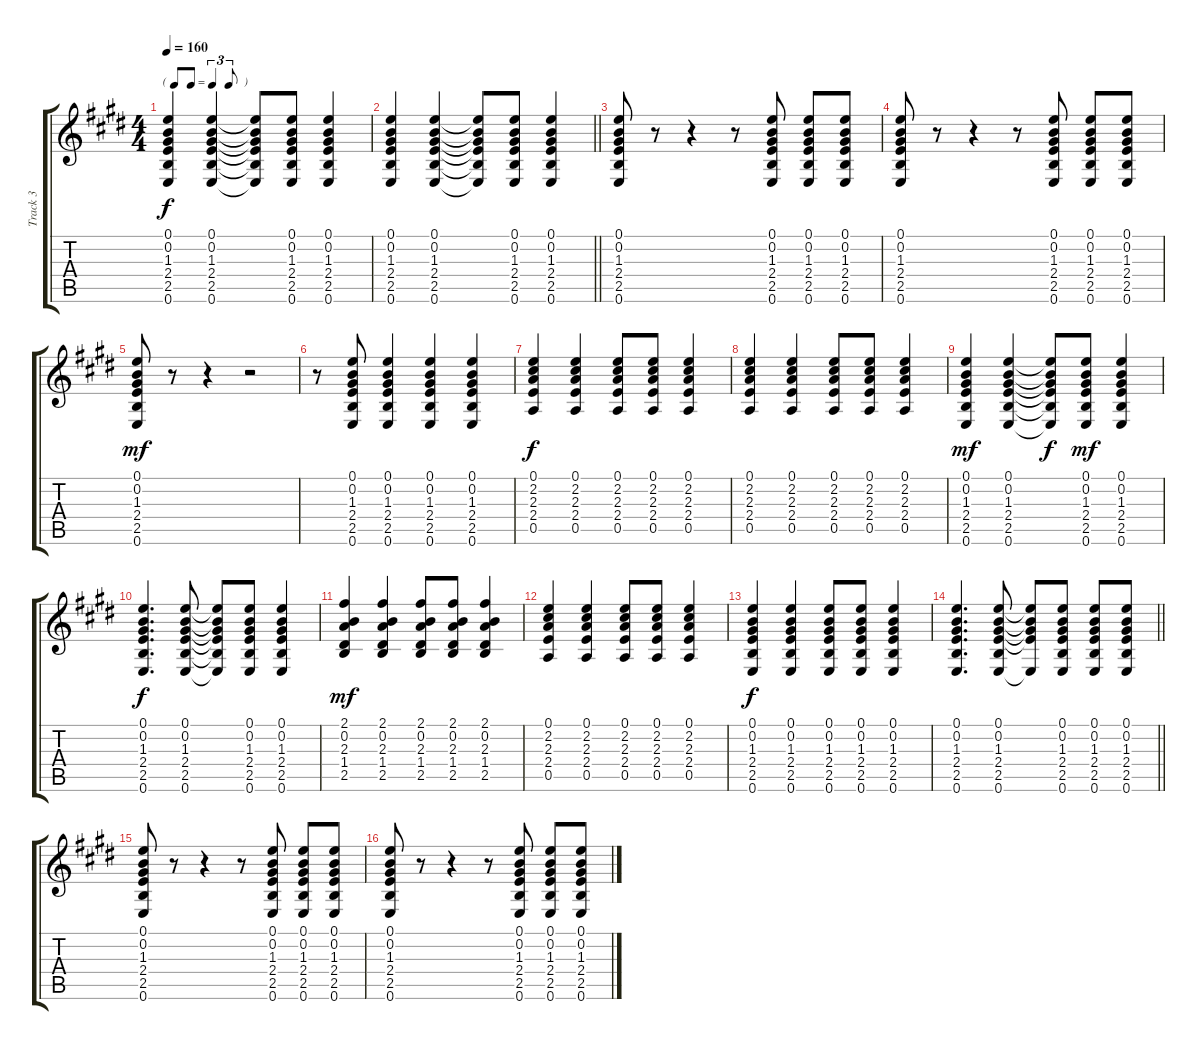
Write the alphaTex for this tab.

\track ("Track 3" "Track 3") {instrument acousticguitarsteel}
\staff {score tabs}
\tuning (E4 B3 G3 D3 A2 E2) {hide}
\ts (4 4)
\tf triplet8th
\tempo 160
\clef g2
\ks e
(0.1 0.2 1.3 2.4 2.5 0.6).4{dy f} (0.1 0.2 1.3 2.4 2.5 0.6).4 (0.1{t} 0.2{t} 1.3{t} 2.4{t} 2.5{t} 0.6{t}).8 (0.1 0.2 1.3 2.4 2.5 0.6).8 (0.1 0.2 1.3 2.4 2.5 0.6).4 |
\barLineRight lightlight
(0.1 0.2 1.3 2.4 2.5 0.6).4 (0.1 0.2 1.3 2.4 2.5 0.6).4 (0.1{t} 0.2{t} 1.3{t} 2.4{t} 2.5{t} 0.6{t}).8 (0.1 0.2 1.3 2.4 2.5 0.6).8 (0.1 0.2 1.3 2.4 2.5 0.6).4 |
(0.1 0.2 1.3 2.4 2.5 0.6).8 r.8 r.4 r.8 (0.1 0.2 1.3 2.4 2.5 0.6).8 (0.1 0.2 1.3 2.4 2.5 0.6).8 (0.1 0.2 1.3 2.4 2.5 0.6).8 |
(0.1 0.2 1.3 2.4 2.5 0.6).8 r.8 r.4 r.8 (0.1 0.2 1.3 2.4 2.5 0.6).8 (0.1 0.2 1.3 2.4 2.5 0.6).8 (0.1 0.2 1.3 2.4 2.5 0.6).8 |
(0.1 0.2 1.3 2.4 2.5 0.6).8{dy mf} r.8 r.4 r.2 |
r.8 (0.1 0.2 1.3 2.4 2.5 0.6).8 (0.1 0.2 1.3 2.4 2.5 0.6).4 (0.1 0.2 1.3 2.4 2.5 0.6).4 (0.1 0.2 1.3 2.4 2.5 0.6).4 |
(0.1 2.2 2.3 2.4 0.5).4{dy f} (0.1 2.2 2.3 2.4 0.5).4 (0.1 2.2 2.3 2.4 0.5).8 (0.1 2.2 2.3 2.4 0.5).8 (0.1 2.2 2.3 2.4 0.5).4 |
(0.1 2.2 2.3 2.4 0.5).4 (0.1 2.2 2.3 2.4 0.5).4 (0.1 2.2 2.3 2.4 0.5).8 (0.1 2.2 2.3 2.4 0.5).8 (0.1 2.2 2.3 2.4 0.5).4 |
(0.1 0.2 1.3 2.4 2.5 0.6).4{dy mf} (0.1 0.2 1.3 2.4 2.5 0.6).4 (0.1{t} 0.2{t} 1.3{t} 2.4{t} 2.5{t} 0.6{t}).8{dy f} (0.1 0.2 1.3 2.4 2.5 0.6).8{dy mf} (0.1 0.2 1.3 2.4 2.5 0.6).4 |
(0.1 0.2 1.3 2.4 2.5 0.6).4{d dy f} (0.1 0.2 1.3 2.4 2.5 0.6).8 (0.1{t} 0.2{t} 1.3{t} 2.4{t} 2.5{t} 0.6{t}).8 (0.1 0.2 1.3 2.4 2.5 0.6).8 (0.1 0.2 1.3 2.4 2.5 0.6).4 |
(2.1 0.2 2.3 1.4 2.5).4{dy mf} (2.1 0.2 2.3 1.4 2.5).4 (2.1 0.2 2.3 1.4 2.5).8 (2.1 0.2 2.3 1.4 2.5).8 (2.1 0.2 2.3 1.4 2.5).4 |
(0.1 2.2 2.3 2.4 0.5).4 (0.1 2.2 2.3 2.4 0.5).4 (0.1 2.2 2.3 2.4 0.5).8 (0.1 2.2 2.3 2.4 0.5).8 (0.1 2.2 2.3 2.4 0.5).4 |
(0.1 0.2 1.3 2.4 2.5 0.6).4{dy f} (0.1 0.2 1.3 2.4 2.5 0.6).4 (0.1 0.2 1.3 2.4 2.5 0.6).8 (0.1 0.2 1.3 2.4 2.5 0.6).8 (0.1 0.2 1.3 2.4 2.5 0.6).4 |
\barLineRight lightlight
(0.1 0.2 1.3 2.4 2.5 0.6).4{d} (0.1 0.2 1.3 2.4 2.5 0.6).8 (0.1{t} 0.2{t} 1.3{t} 2.4{t} 0.6{t}).8 (0.1 0.2 1.3 2.4 2.5 0.6).8 (0.1 0.2 1.3 2.4 2.5 0.6).8 (0.1 0.2 1.3 2.4 2.5 0.6).8 |
(0.1 0.2 1.3 2.4 2.5 0.6).8 r.8 r.4 r.8 (0.1 0.2 1.3 2.4 2.5 0.6).8 (0.1 0.2 1.3 2.4 2.5 0.6).8 (0.1 0.2 1.3 2.4 2.5 0.6).8 |
(0.1 0.2 1.3 2.4 2.5 0.6).8 r.8 r.4 r.8 (0.1 0.2 1.3 2.4 2.5 0.6).8 (0.1 0.2 1.3 2.4 2.5 0.6).8 (0.1 0.2 1.3 2.4 2.5 0.6).8
